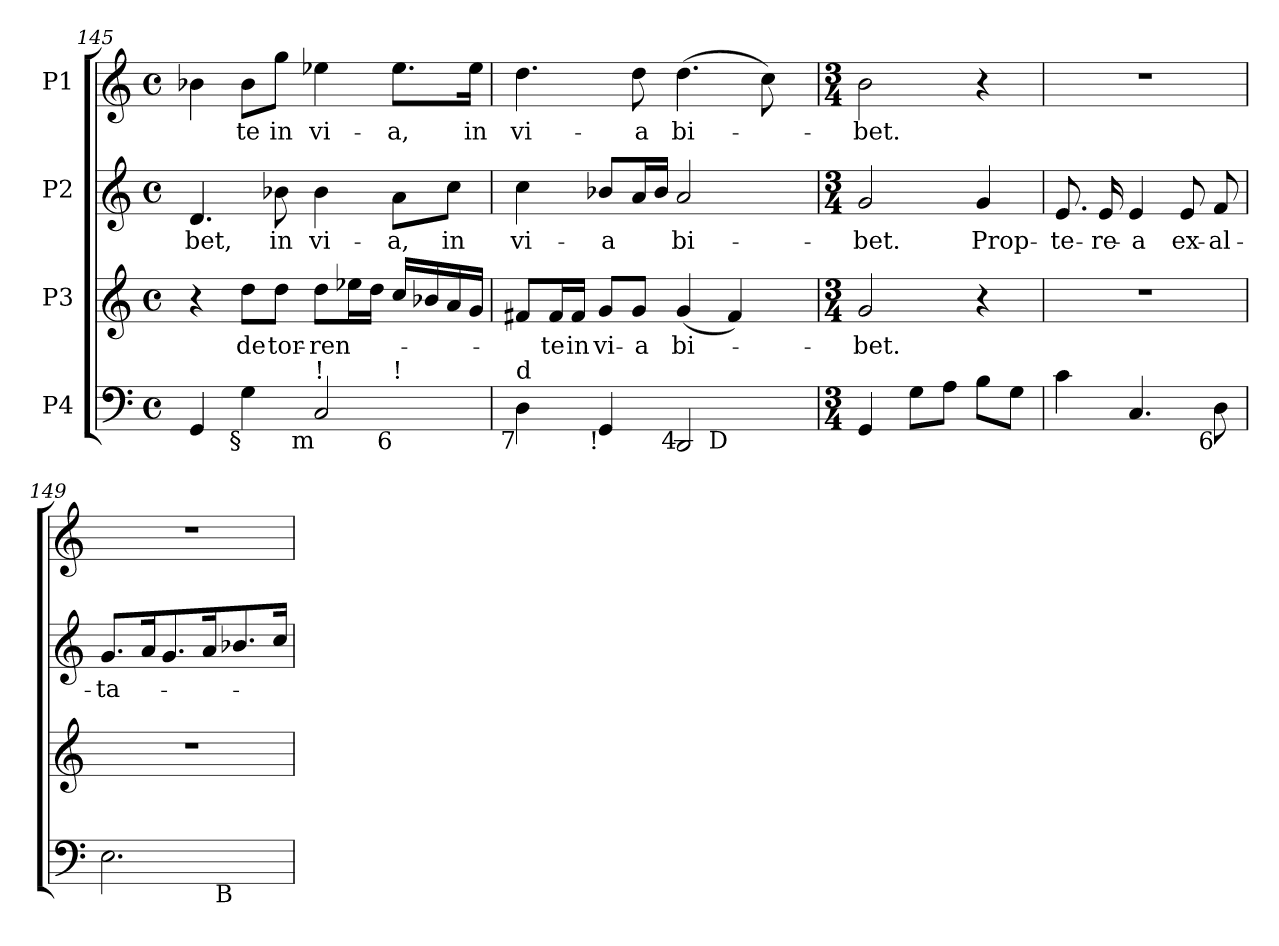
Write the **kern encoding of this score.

**kern	**kern	**text	**kern	**text	**kern	**text
*part4	*part3	*part3	*part2	*part2	*part1	*part1
*staff4	*staff3	*staff3	*staff2	*staff2	*staff1	*staff1
*I"P4	*I"P3	*	*I"P2	*	*I"P1	*
*clefF4	*clefG2	*	*clefG2	*	*clefG2	*
*k[]	*k[]	*	*k[]	*	*k[]	*
*C:	*C:	*	*C:	*	*C:	*
*M4/4	*M4/4	*	*M4/4	*	*M4/4	*
*met(c)	*met(c)	*	*met(c)	*	*met(c)	*
=145	=145	=145	=145	=145	=145	=145
!LO:TX:b:rj:t=§	!	!	!	!	!	!
!	!	!	!	!LO:LY:b:color=#000000	!	!
*^	*	*	*	*	*	*
4GGi/	2.ryy	4r	.	4.di/	-bet,	4b-Xi\	.
!	!	!	!LO:LY:b:color=#000000	!	!	!	!
!LO:TX:b:rj:t=§	!	!	!	!	!	!	!
!	!	!	!	!	!	!	!LO:LY:b:color=#000000
4Gi\	.	8ddi\L	de	.	.	8b-i\L	-te
!	!	!	!LO:LY:b:color=#000000	!	!	!	!
!	!	!	!	!	!LO:LY:b:color=#000000	!	!
!	!	!	!	!	!	!	!LO:LY:b:color=#000000
.	.	8ddi\J	tor-	8b-Xi\	in	8ggi\J	in
!	!	!	!LO:LY:b:color=#000000	!	!	!	!
!	!	!	!	!	!LO:LY:b:color=#000000	!	!
!LO:TX:b:rj:t=m	!	!	!	!	!	!	!
!LO:TX:t=!	!	!	!	!	!	!	!
!	!	!	!	!	!	!	!LO:LY:b:color=#000000
2Ci/	.	8ddi\L	-ren-	4b-i\	vi-	4ee-Xi\	vi-
.	.	16ee-Xi\L	.	.	.	.	.
.	.	16ddi\JJ	.	.	.	.	.
!	!	!	!	!	!LO:LY:b:color=#000000	!	!
!	!LO:TX:b:rj:t=6	!	!	!	!	!	!
!	!LO:TX:t=!	!	!	!	!	!	!
!	!	!	!	!	!	!	!LO:LY:b:color=#000000
.	4ryy	16cci/LL	.	8ai\L	-a,	8.ee-i\L	-a,
.	.	16b-Xi/	.	.	.	.	.
!	!	!	!	!	!LO:LY:b:color=#000000	!	!
.	.	16ai/	.	8cci\J	in	.	.
!	!	!	!	!	!	!	!LO:LY:b:color=#000000
.	.	16gi/JJ	.	.	.	16ee-i\Jk	in
=146	=146	=146	=146	=146	=146	=146	=146
!	!	!	!	!	!LO:LY:b:color=#000000	!	!
!LO:TX:b:rj:t=7	!	!	!	!	!	!	!
!LO:TX:t=d	!	!	!	!	!	!	!
!	!	!	!	!	!	!	!LO:LY:b:color=#000000
*	*	*	*	*	*	*^	*
4Di\	2.ryy	8f#Xi/L	.	4cci\	vi-	4.ddi\	2ryy	vi-
!	!	!	!LO:LY:b:color=#000000	!	!	!	!	!
.	.	16f#i/L	-te	.	.	.	.	.
!	!	!	!LO:LY:b:color=#000000	!	!	!	!	!
.	.	16f#i/JJ	in	.	.	.	.	.
!	!	!	!LO:LY:b:color=#000000	!	!	!	!	!
!LO:TX:b:rj:t=!	!	!	!	!	!	!	!	!
!	!	!	!	!	!LO:LY:b:color=#000000	!	!	!
4GGi/	.	8gi/L	vi-	8b-Xi/L	-a	.	.	.
!	!	!	!LO:LY:b:color=#000000	!	!	!	!	!
!	!	!	!	!	!	!	!	!LO:LY:b:color=#000000
.	.	8gi/J	-a	16ai/L	.	8ddi\	.	-a
.	.	.	.	16b-i/JJ	.	.	.	.
!	!	!	!LO:LY:b:color=#000000	!	!	!	!	!
!	!	!	!	!	!LO:LY:b:color=#000000	!	!	!
!LO:TX:b:rj:t=4	!	!	!	!	!	!	!	!
!	!	!	!	!	!	!	!	!LO:LY:b:color=#000000
2DDi/	.	(4gi/	bi-	2ai/	bi-	(4.ddi\	4ryy	bi-
!	!LO:TX:b:rj:t=D	!	!	!	!	!	!	!
.	4ryy	4f#i/)	.	.	.	.	8ryy	.
.	.	.	.	.	.	8cci\)	16ryy	.
.	.	.	.	.	.	.	64ryy	.
.	.	.	.	.	.	.	512ryy	.
.	.	.	.	.	.	.	32ryy	.
.	.	.	.	.	.	.	128..ryy	.
*v	*v	*	*	*	*	*v	*v	*
!!LO:LB:g=z
=147	=147	=147	=147	=147	=147	=147
*M3/4	*M3/4	*	*M3/4	*	*M3/4	*
*^	*	*	*	*	*^	*
!	!	!	!LO:LY:b:color=#000000	!	!	!	!	!
*v	*v	*	*	*	*	*v	*v	*
*^	*	*	*	*	*^	*
!	!	!	!	!	!LO:LY:b:color=#000000	!	!	!
*v	*v	*	*	*	*	*v	*v	*
*^	*	*	*	*	*^	*
!LO:TX:b:rj:t=§	!	!	!	!	!	!	!	!
!	!	!	!	!	!	!	!	!LO:LY:b:color=#000000
*v	*v	*	*	*	*	*v	*v	*
4GGi/	2gi/	-bet.	2gi/	-bet.	2bi\	-bet.
8Gi\L	.	.	.	.	.	.
8Ai\J	.	.	.	.	.	.
!	!	!	!	!LO:LY:b:color=#000000	!	!
8Bi\L	4r	.	4gi/	Prop-	4r	.
8Gi\J	.	.	.	.	.	.
=148	=148	=148	=148	=148	=148	=148
!	!LO:N:vis=1	!	!	!	!	!
!	!	!	!	!LO:LY:b:color=#000000	!LO:N:vis=1	!
4ci\	2.r	.	8.ei/	-te-	2.r	.
!	!	!	!	!LO:LY:b:color=#000000	!	!
.	.	.	16ei/	-re-	.	.
!	!	!	!	!LO:LY:b:color=#000000	!	!
4.Ci/	.	.	4ei/	-a	.	.
!	!	!	!	!LO:LY:b:color=#000000	!	!
.	.	.	8ei/	ex-	.	.
!LO:TX:b:rj:t=6	!	!	!	!	!	!
!	!	!	!	!LO:LY:b:color=#000000	!	!
8Di\	.	.	8fi/	-al-	.	.
=149	=149	=149	=149	=149	=149	=149
!	!LO:N:vis=1	!	!	!	!	!
!LO:TX:b:rj:t=6	!	!	!	!	!	!
!	!	!	!	!LO:LY:b:color=#000000	!LO:N:vis=1	!
*^	*	*	*	*	*	*
2.Ei\	2ryy	2.r	.	8.gi/L	-ta-	2.r	.
.	.	.	.	16ai/k	.	.	.
.	.	.	.	8.gi/	.	.	.
.	.	.	.	16ai/k	.	.	.
!	!LO:TX:b:rj:t=B	!	!	!	!	!	!
.	4ryy	.	.	8.b-Xi/	.	.	.
.	.	.	.	16cci/Jk	.	.	.
*v	*v	*	*	*	*	*	*
=	=	=	=	=	=	=
*-	*-	*-	*-	*-	*-	*-
